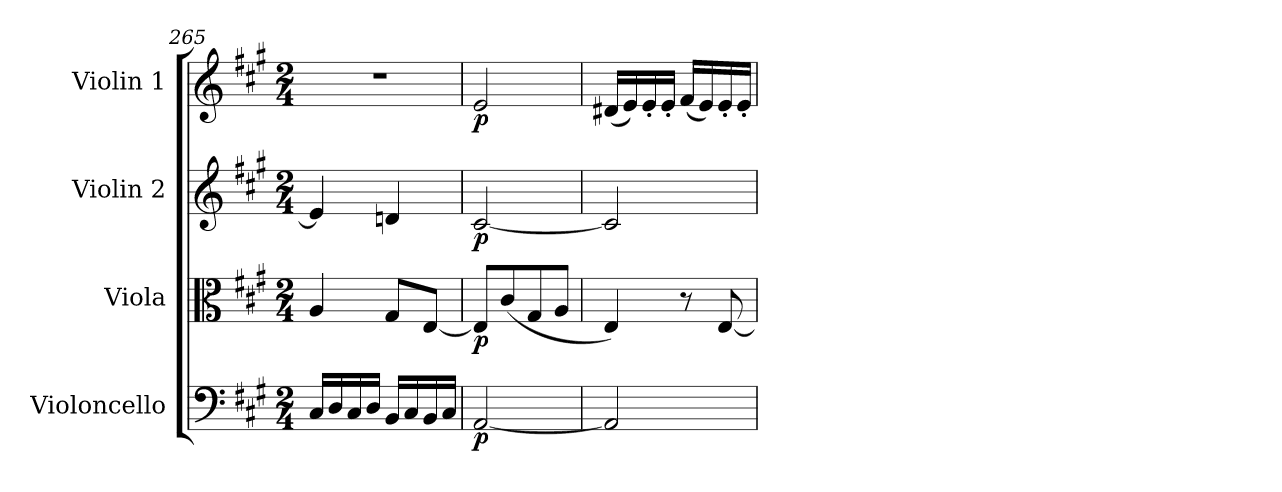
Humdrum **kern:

**kern	**dynam	**kern	**dynam	**kern	**dynam	**kern	**dynam
*part4	*part4	*part3	*part3	*part2	*part2	*part1	*part1
*staff4	*staff4	*staff3	*staff3	*staff2	*staff2	*staff1	*staff1
*I"Violoncello	*	*I"Viola	*	*I"Violin 2	*	*I"Violin 1	*
*I'Vc	*	*I'Vla	*	*I'Vln	*	*I'Vln	*
*clefF4	*	*clefC3	*	*clefG2	*	*clefG2	*
*k[f#c#g#]	*	*k[f#c#g#]	*	*k[f#c#g#]	*	*k[f#c#g#]	*
*M2/4	*	*M2/4	*	*M2/4	*	*M2/4	*
=265	=265	=265	=265	=265	=265	=265	=265
16C#/LL	.	4A/	.	4e/]	.	2r	.
16D/	.	.	.	.	.	.	.
16C#/	.	.	.	.	.	.	.
16D/JJ	.	.	.	.	.	.	.
16BB/LL	.	8G#/L	.	4dn/	.	.	.
16C#/	.	.	.	.	.	.	.
16BB/	.	[8E/J	.	.	.	.	.
16C#/JJ	.	.	.	.	.	.	.
=266	=266	=266	=266	=266	=266	=266	=266
!	!LO:DY:b	!	!LO:DY:b	!	!LO:DY:b	!	!LO:DY:b
[2AA/	p	8E/L]	p	[2c#/	p	2e/	p
.	.	(8c#/	.	.	.	.	.
.	.	8G#/	.	.	.	.	.
.	.	8A/J	.	.	.	.	.
=267	=267	=267	=267	=267	=267	=267	=267
2AA/]	.	4E/)	.	2c#/]	.	(16d#X/LL	.
.	.	.	.	.	.	16e/)	.
.	.	.	.	.	.	16e'/	.
.	.	.	.	.	.	16e'/JJ	.
.	.	8r	.	.	.	(16f#/LL	.
.	.	.	.	.	.	16e/)	.
.	.	[8E/	.	.	.	16e'/	.
.	.	.	.	.	.	16e'/JJ	.
=	=	=	=	=	=	=	=
*-	*-	*-	*-	*-	*-	*-	*-
